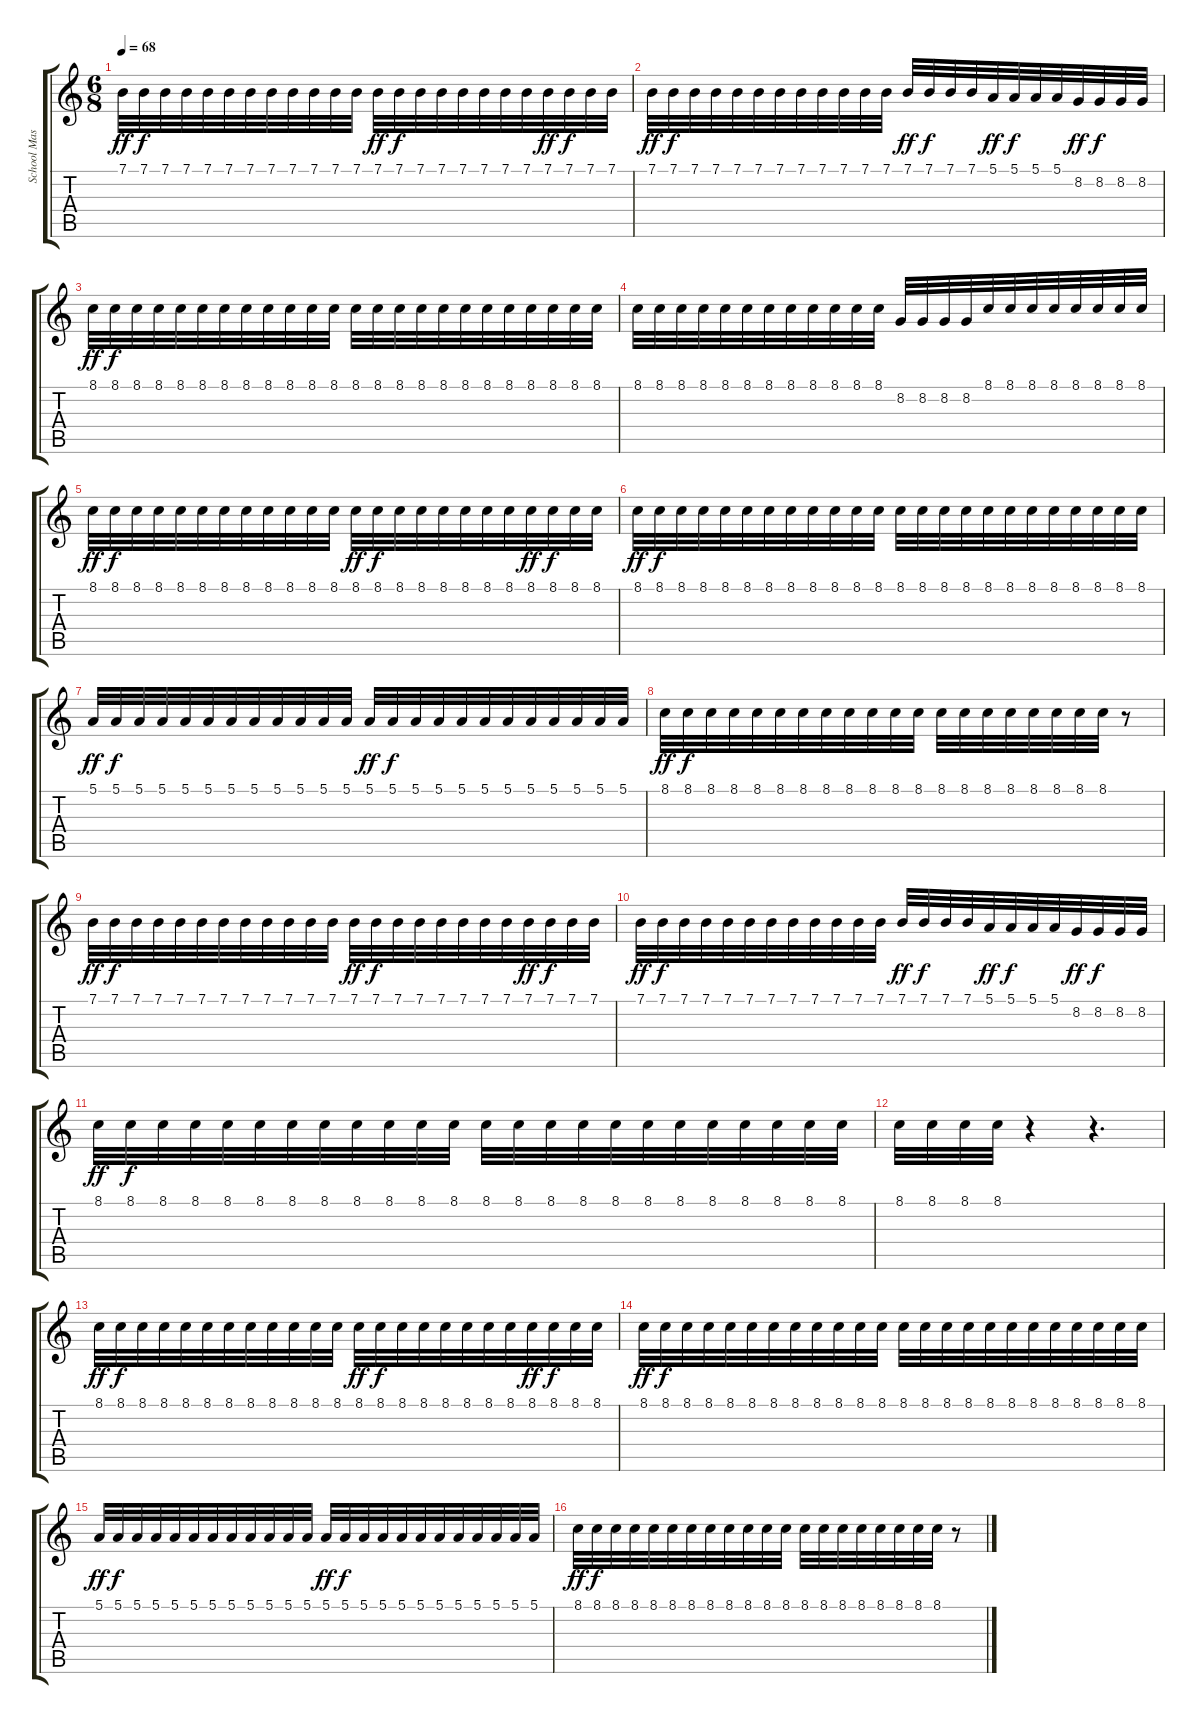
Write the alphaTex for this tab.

\track ("School Master" "School Mas") {instrument trumpet}
\staff {score tabs}
\tuning (E4 B3 G3 D3 A2 E2) {hide}
\ts (6 8)
\tempo 68
\clef g2
\ks c
7.1.32{dy ff} 7.1.32{dy f} 7.1.32 7.1.32 7.1.32 7.1.32 7.1.32 7.1.32 7.1.32 7.1.32 7.1.32 7.1.32 7.1.32{dy ff} 7.1.32{dy f} 7.1.32 7.1.32 7.1.32 7.1.32 7.1.32 7.1.32 7.1.32{dy ff} 7.1.32{dy f} 7.1.32 7.1.32 |
7.1.32{dy ff} 7.1.32{dy f} 7.1.32 7.1.32 7.1.32 7.1.32 7.1.32 7.1.32 7.1.32 7.1.32 7.1.32 7.1.32 7.1.32{dy ff} 7.1.32{dy f} 7.1.32 7.1.32 5.1.32{dy ff} 5.1.32{dy f} 5.1.32 5.1.32 8.2.32{dy ff} 8.2.32{dy f} 8.2.32 8.2.32 |
8.1.32{dy ff} 8.1.32{dy f} 8.1.32 8.1.32 8.1.32 8.1.32 8.1.32 8.1.32 8.1.32 8.1.32 8.1.32 8.1.32 8.1.32 8.1.32 8.1.32 8.1.32 8.1.32 8.1.32 8.1.32 8.1.32 8.1.32 8.1.32 8.1.32 8.1.32 |
8.1.32 8.1.32 8.1.32 8.1.32 8.1.32 8.1.32 8.1.32 8.1.32 8.1.32 8.1.32 8.1.32 8.1.32 8.2.32 8.2.32 8.2.32 8.2.32 8.1.32 8.1.32 8.1.32 8.1.32 8.1.32 8.1.32 8.1.32 8.1.32 |
8.1.32{dy ff} 8.1.32{dy f} 8.1.32 8.1.32 8.1.32 8.1.32 8.1.32 8.1.32 8.1.32 8.1.32 8.1.32 8.1.32 8.1.32{dy ff} 8.1.32{dy f} 8.1.32 8.1.32 8.1.32 8.1.32 8.1.32 8.1.32 8.1.32{dy ff} 8.1.32{dy f} 8.1.32 8.1.32 |
8.1.32{dy ff} 8.1.32{dy f} 8.1.32 8.1.32 8.1.32 8.1.32 8.1.32 8.1.32 8.1.32 8.1.32 8.1.32 8.1.32 8.1.32 8.1.32 8.1.32 8.1.32 8.1.32 8.1.32 8.1.32 8.1.32 8.1.32 8.1.32 8.1.32 8.1.32 |
5.1.32{dy ff} 5.1.32{dy f} 5.1.32 5.1.32 5.1.32 5.1.32 5.1.32 5.1.32 5.1.32 5.1.32 5.1.32 5.1.32 5.1.32{dy ff} 5.1.32{dy f} 5.1.32 5.1.32 5.1.32 5.1.32 5.1.32 5.1.32 5.1.32 5.1.32 5.1.32 5.1.32 |
8.1.32{dy ff} 8.1.32{dy f} 8.1.32 8.1.32 8.1.32 8.1.32 8.1.32 8.1.32 8.1.32 8.1.32 8.1.32 8.1.32 8.1.32 8.1.32 8.1.32 8.1.32 8.1.32 8.1.32 8.1.32 8.1.32 r.8 |
7.1.32{dy ff} 7.1.32{dy f} 7.1.32 7.1.32 7.1.32 7.1.32 7.1.32 7.1.32 7.1.32 7.1.32 7.1.32 7.1.32 7.1.32{dy ff} 7.1.32{dy f} 7.1.32 7.1.32 7.1.32 7.1.32 7.1.32 7.1.32 7.1.32{dy ff} 7.1.32{dy f} 7.1.32 7.1.32 |
7.1.32{dy ff} 7.1.32{dy f} 7.1.32 7.1.32 7.1.32 7.1.32 7.1.32 7.1.32 7.1.32 7.1.32 7.1.32 7.1.32 7.1.32{dy ff} 7.1.32{dy f} 7.1.32 7.1.32 5.1.32{dy ff} 5.1.32{dy f} 5.1.32 5.1.32 8.2.32{dy ff} 8.2.32{dy f} 8.2.32 8.2.32 |
8.1.32{dy ff} 8.1.32{dy f} 8.1.32 8.1.32 8.1.32 8.1.32 8.1.32 8.1.32 8.1.32 8.1.32 8.1.32 8.1.32 8.1.32 8.1.32 8.1.32 8.1.32 8.1.32 8.1.32 8.1.32 8.1.32 8.1.32 8.1.32 8.1.32 8.1.32 |
8.1.32 8.1.32 8.1.32 8.1.32 r.4 r.4{d} |
8.1.32{dy ff} 8.1.32{dy f} 8.1.32 8.1.32 8.1.32 8.1.32 8.1.32 8.1.32 8.1.32 8.1.32 8.1.32 8.1.32 8.1.32{dy ff} 8.1.32{dy f} 8.1.32 8.1.32 8.1.32 8.1.32 8.1.32 8.1.32 8.1.32{dy ff} 8.1.32{dy f} 8.1.32 8.1.32 |
8.1.32{dy ff} 8.1.32{dy f} 8.1.32 8.1.32 8.1.32 8.1.32 8.1.32 8.1.32 8.1.32 8.1.32 8.1.32 8.1.32 8.1.32 8.1.32 8.1.32 8.1.32 8.1.32 8.1.32 8.1.32 8.1.32 8.1.32 8.1.32 8.1.32 8.1.32 |
5.1.32{dy ff} 5.1.32{dy f} 5.1.32 5.1.32 5.1.32 5.1.32 5.1.32 5.1.32 5.1.32 5.1.32 5.1.32 5.1.32 5.1.32{dy ff} 5.1.32{dy f} 5.1.32 5.1.32 5.1.32 5.1.32 5.1.32 5.1.32 5.1.32 5.1.32 5.1.32 5.1.32 |
8.1.32{dy ff} 8.1.32{dy f} 8.1.32 8.1.32 8.1.32 8.1.32 8.1.32 8.1.32 8.1.32 8.1.32 8.1.32 8.1.32 8.1.32 8.1.32 8.1.32 8.1.32 8.1.32 8.1.32 8.1.32 8.1.32 r.8
